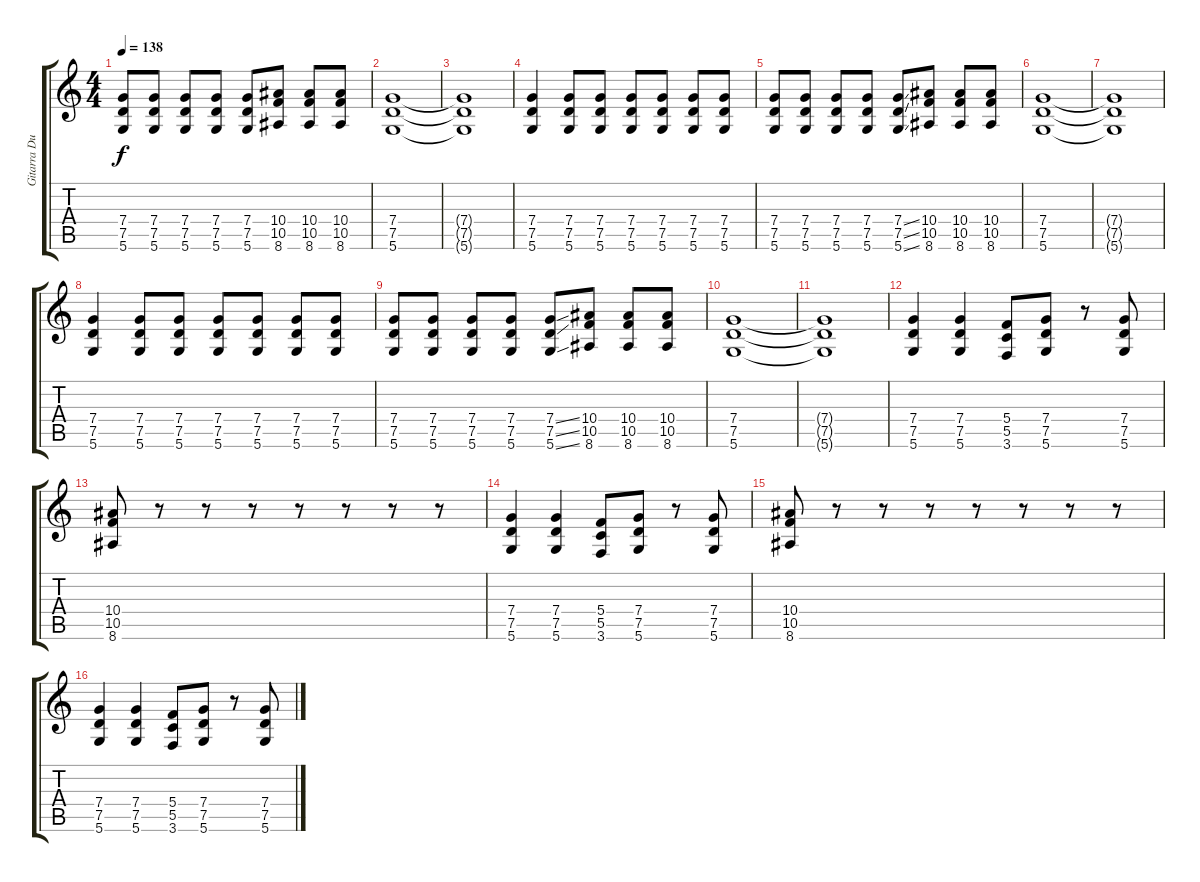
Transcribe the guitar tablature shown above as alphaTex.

\track ("Gitarra Dus Ritemos" "Gitarra Du") {instrument distortionguitar}
\staff {score tabs}
\tuning (D4 A3 F3 C3 G2 D2) {hide}
\ts (4 4)
\tempo 138
\clef g2
\ks c
(7.4 7.5 5.6).8{dy f} (7.4 7.5 5.6).8 (7.4 7.5 5.6).8 (7.4 7.5 5.6).8 (7.4 7.5 5.6).8 (10.4 10.5 8.6).8 (10.4 10.5 8.6).8 (10.4 10.5 8.6).8 |
(7.4 7.5 5.6).1 |
(7.4{t} 7.5{t} 5.6{t}).1 |
(7.4 7.5 5.6).4 (7.4 7.5 5.6).8 (7.4 7.5 5.6).8 (7.4 7.5 5.6).8 (7.4 7.5 5.6).8 (7.4 7.5 5.6).8 (7.4 7.5 5.6).8 |
(7.4 7.5 5.6).8 (7.4 7.5 5.6).8 (7.4 7.5 5.6).8 (7.4 7.5 5.6).8 (7.4{ss} 7.5{ss} 5.6{ss}).8 (10.4 10.5 8.6).8 (10.4 10.5 8.6).8 (10.4 10.5 8.6).8 |
(7.4 7.5 5.6).1 |
(7.4{t} 7.5{t} 5.6{t}).1 |
(7.4 7.5 5.6).4 (7.4 7.5 5.6).8 (7.4 7.5 5.6).8 (7.4 7.5 5.6).8 (7.4 7.5 5.6).8 (7.4 7.5 5.6).8 (7.4 7.5 5.6).8 |
(7.4 7.5 5.6).8 (7.4 7.5 5.6).8 (7.4 7.5 5.6).8 (7.4 7.5 5.6).8 (7.4{ss} 7.5{ss} 5.6{ss}).8 (10.4 10.5 8.6).8 (10.4 10.5 8.6).8 (10.4 10.5 8.6).8 |
(7.4 7.5 5.6).1 |
(7.4{t} 7.5{t} 5.6{t}).1 |
(7.4 7.5 5.6).4 (7.4 7.5 5.6).4 (5.4 5.5 3.6).8 (7.4 7.5 5.6).8 r.8 (7.4 7.5 5.6).8 |
(10.4 10.5 8.6).8 r.8 r.8 r.8 r.8 r.8 r.8 r.8 |
(7.4 7.5 5.6).4 (7.4 7.5 5.6).4 (5.4 5.5 3.6).8 (7.4 7.5 5.6).8 r.8 (7.4 7.5 5.6).8 |
(10.4 10.5 8.6).8 r.8 r.8 r.8 r.8 r.8 r.8 r.8 |
(7.4 7.5 5.6).4 (7.4 7.5 5.6).4 (5.4 5.5 3.6).8 (7.4 7.5 5.6).8 r.8 (7.4 7.5 5.6).8
